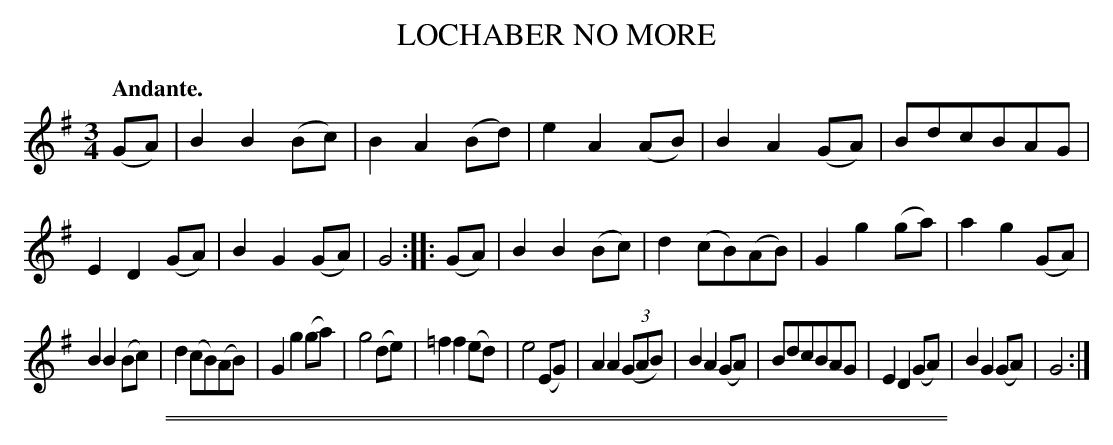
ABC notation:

X:1
T: LOCHABER NO MORE
Q: "Andante."
M: 3/4
L: 1/8
K: G
(GA) |\
B2B2(Bc) | B2A2(Bd) | e2A2(AB) | B2A2(GA) |\
BdcBAG | E2D2(GA) | B2G2(GA) | G4 ::\
(GA) |\
B2B2(Bc) | d2(cB)(AB) | G2g2(ga) | a2g2(GA) |
B2B2(Bc) | d2(cB)(AB) | G2g2(ga) | g4(de) |\
=f2f2(ed) | e4(EG) | A2A2(3(GAB) | B2A2(GA) |\
BdcBAG | E2D2(GA) | B2G2(GA) | G4 :|
